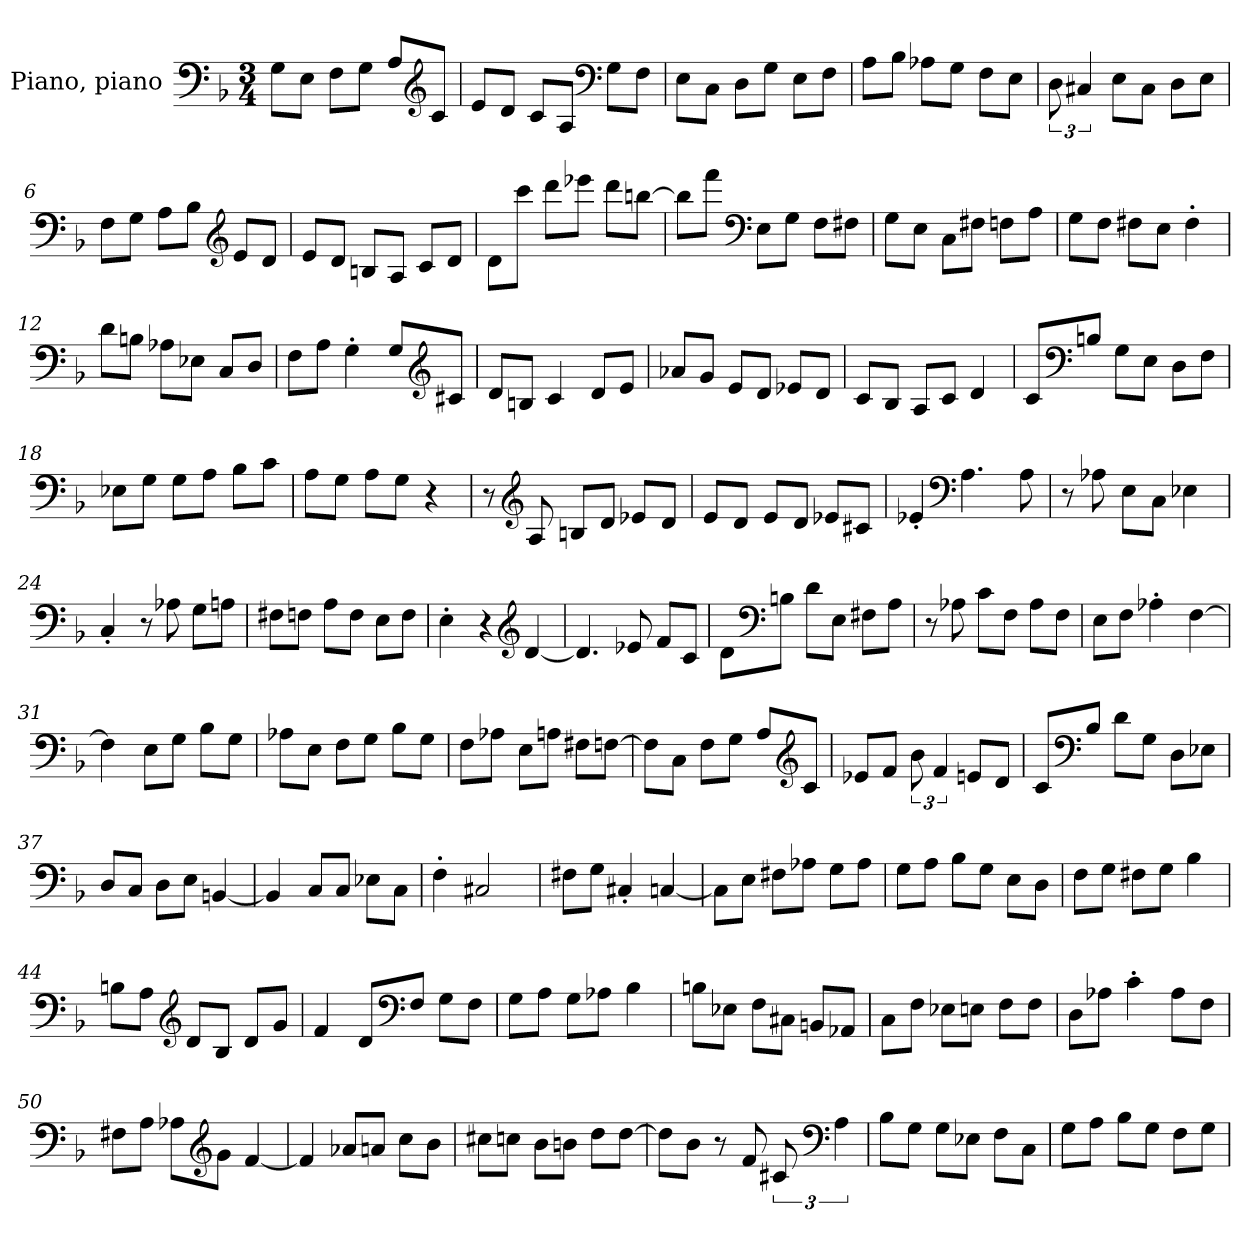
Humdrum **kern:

**kern
*part1
*staff1
*I"Piano, piano
*clefF4
*k[b-]
*M3/4
*MM176
=1
8G\L
8E\J
8F\L
8G\J
8A/L
*clefG2
8c/J
=2
8e/L
8d/J
8c/L
8A/J
*clefF4
8G\L
8F\J
=3
8E\L
8C\J
8D\L
8G\J
8E\L
8F\J
=4
8A\L
8B-\J
8A-X\L
8G\J
8F\L
8E\J
=5
12D\
6C#X/
8E\L
8C#\J
8D\L
8E\J
!!LO:LB:g=z
=6
8F\L
8G\J
8A\L
8B-\J
*clefG2
8e/L
8d/J
=7
8e/L
8d/J
8Bn/L
8A/J
8c/L
8d/J
=8
8d\L
8ccc\J
8ddd\L
8eee-X\J
8ddd\L
[8bbn\J
=9
8bb\L]
8fff\J
*clefF4
8E\L
8G\J
8F\L
8F#X\J
=10
8G\L
8E\J
8C\L
8F#X\J
8Fn\L
8A\J
!!LO:LB:g=z
=11
8G\L
8F\J
8F#X\L
8E\J
4F#'\
=12
8d\L
8Bn\J
8A-X\L
8E-X\J
8C/L
8D/J
=13
8F\L
8A\J
4G'\
8G/L
*clefG2
8c#X/J
=14
8d/L
8Bn/J
4c/
8d/L
8e/J
=15
8a-X/L
8g/J
8e/L
8d/J
8e-X/L
8d/J
=16
8c/L
8B-/J
8A/L
8c/J
4d/
!!LO:LB:g=z
=17
8c/L
*clefF4
8Bn/J
8G\L
8E\J
8D\L
8F\J
=18
8E-X\L
8G\J
8G\L
8A\J
8B-\L
8c\J
=19
8A\L
8G\J
8A\L
8G\J
4r
=20
8r
*clefG2
8A/
8Bn/L
8d/J
8e-X/L
8d/J
=21
8e/L
8d/J
8e/L
8d/J
8e-X/L
8c#X/J
!!LO:LB:g=z
=22
4e-X'/
*clefF4
4.A\
8A\
=23
8r
8A-X\
8E\L
8C\J
4E-X\
=24
4C'/
8r
8A-X\
8G\L
8An\J
=25
8F#X\L
8Fn\J
8A\L
8F\J
8E\L
8F\J
=26
4E'\
4r
*clefG2
[4d/
=27
4.d/]
8e-X/
8f/L
8c/J
!!LO:LB:g=z
=28
8d\L
*clefF4
8Bn\J
8d\L
8E\J
8F#X\L
8A\J
=29
8r
8A-X\
8c\L
8F\J
8A-\L
8F\J
=30
8E\L
8F\J
4A-X'\
[4F\
=31
4F\]
8E\L
8G\J
8B-\L
8G\J
=32
8A-X\L
8E\J
8F\L
8G\J
8B-\L
8G\J
=33
8F\L
8A-X\J
8E\L
8An\J
8F#X\L
[8Fn\J
!!LO:LB:g=z
=34
8F\L]
8C\J
8F\L
8G\J
8A/L
*clefG2
8c/J
=35
8e-X/L
8f/J
12b-\
6f/
8en/L
8d/J
=36
8c/L
*clefF4
8B-/J
8d\L
8G\J
8D\L
8E-X\J
=37
8D/L
8C/J
8D\L
8E\J
[4BBn/
=38
4BB/]
8C/L
8C/J
8E-X\L
8C\J
=39
4F'\
2C#X/
!!LO:LB:g=z
=40
8F#X\L
8G\J
4C#X'/
[4Cn/
=41
8C\L]
8E\J
8F#X\L
8A-X\J
8G\L
8A-\J
=42
8G\L
8A\J
8B-\L
8G\J
8E\L
8D\J
=43
8F\L
8G\J
8F#X\L
8G\J
4B-\
=44
8Bn\L
8A\J
*clefG2
8d/L
8B/J
8d/L
8g/J
=45
4f/
8d/L
*clefF4
8F/J
8G\L
8F\J
!!LO:LB:g=z
=46
8G\L
8A\J
8G\L
8A-X\J
4B-\
=47
8Bn\L
8E-X\J
8F\L
8C#X\J
8BBn/L
8AA-X/J
=48
8C\L
8F\J
8E-X\L
8En\J
8F\L
8F\J
=49
8D\L
8A-X\J
4c'\
8A-\L
8F\J
=50
8F#X\L
8A\J
8A-X\L
*clefG2
8g\J
[4f/
=51
4f/]
8a-X/L
8an/J
8cc\L
8b-\J
!!LO:LB:g=z
=52
8cc#X\L
8ccn\J
8b-\L
8bn\J
8dd\L
[8dd\J
=53
8dd\L]
8b-\J
8r
8f/
12c#X/
*clefF4
6A\
=54
8B-\L
8G\J
8G\L
8E-X\J
8F\L
8C\J
=55
8G\L
8A\J
8B-\L
8G\J
8F\L
8G\J
=
*-
